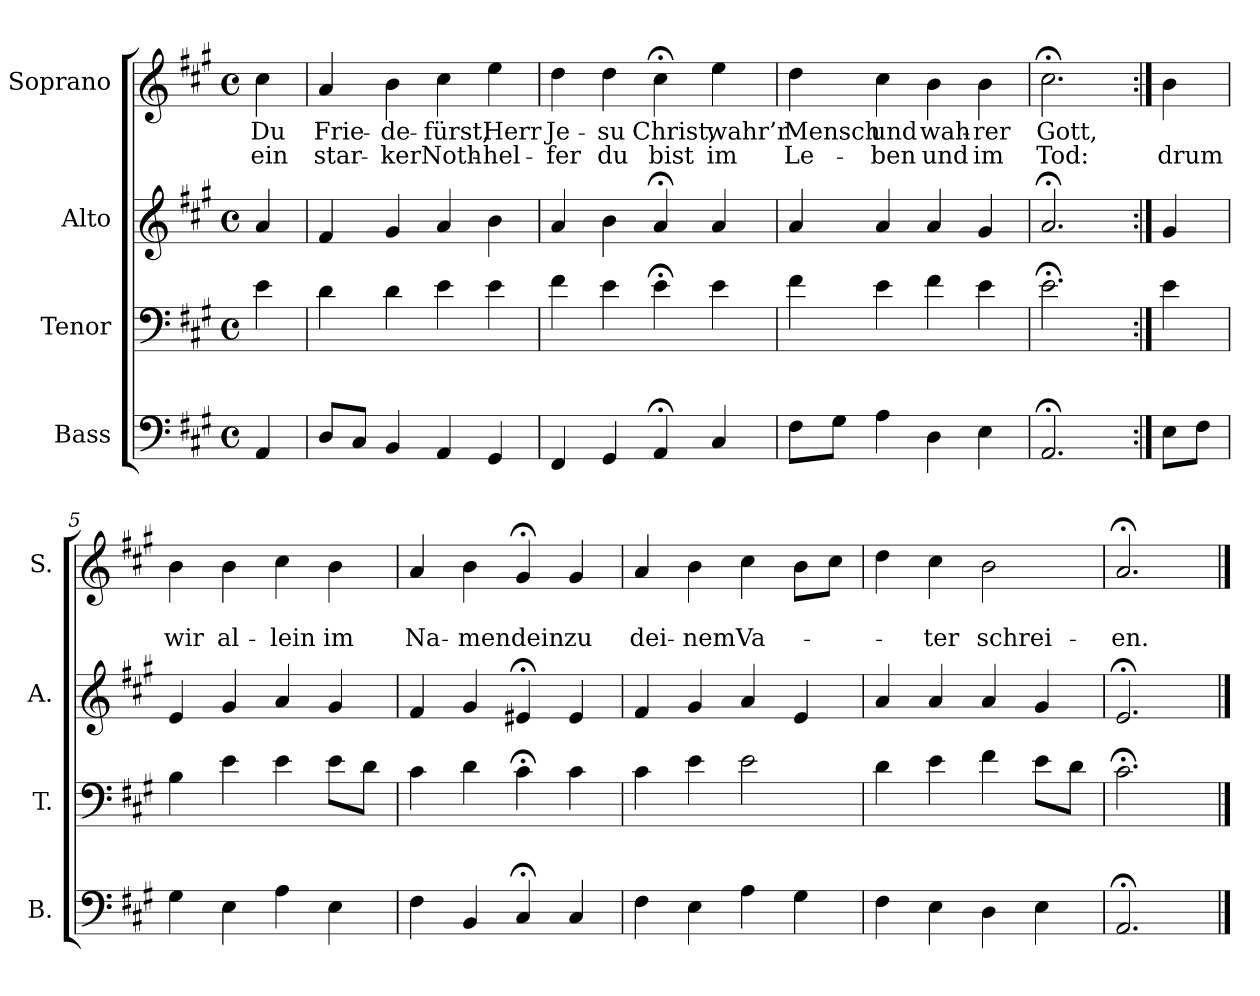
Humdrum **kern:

**kern	**kern	**kern	**kern	**text	**text
*part4	*part3	*part2	*part1	*part1	*part1
*staff4	*staff3	*staff2	*staff1	*staff1	*staff1
*I"Bass	*I"Tenor	*I"Alto	*I"Soprano	*	*
*I'B.	*I'T.	*I'A.	*I'S.	*	*
*clefF4	*clefF4	*clefG2	*clefG2	*	*
*k[f#c#g#]	*k[f#c#g#]	*k[f#c#g#]	*k[f#c#g#]	*	*
*A:	*A:	*A:	*A:	*	*
*M4/4	*M4/4	*M4/4	*M4/4	*	*
*met(c)	*met(c)	*met(c)	*met(c)	*	*
=	=	=	=	=	=
4AA/	4e\	4a/	4cc#\	Du	ein
=1	=1	=1	=1	=1	=1
8D/L	4d\	4f#/	4a/	Frie-	star-
8C#/J	.	.	.	.	.
4BB/	4d\	4g#/	4b\	-de-	-ker
4AA/	4e\	4a/	4cc#\	-fürst,	Noth-
4GG#/	4e\	4b\	4ee\	Herr	-hel-
=2	=2	=2	=2	=2	=2
4FF#/	4f#\	4a/	4dd\	Je-	-fer
4GG#/	4e\	4b\	4dd\	-su	du
4AA;</	4e;<\	4a;</	4cc#;<\	Christ,	bist
4C#/	4e\	4a/	4ee\	wahr’r	im
=3	=3	=3	=3	=3	=3
8F#\L	4f#\	4a/	4dd\	Mensch	Le-
8G#\J	.	.	.	.	.
4A\	4e\	4a/	4cc#\	und	-ben
4D\	4f#\	4a/	4b\	wah-	und
4E\	4e\	4g#/	4b\	-rer	im
=4	=4	=4	=4	=4	=4
2.AA;</	2.e;<\	2.a;</	2.cc#;<\	Gott,	Tod:
!!LO:LB:g=z
=4a:|!	=4a:|!	=4a:|!	=4a:|!	=4a:|!	=4a:|!
8E\L	4e\	4g#/	4b\	.	drum
8F#\J	.	.	.	.	.
=5	=5	=5	=5	=5	=5
4G#\	4B\	4e/	4b\	.	wir
4E\	4e\	4g#/	4b\	.	al-
4A\	4e\	4a/	4cc#\	.	-lein
4E\	8e\L	4g#/	4b\	.	im
.	8d\J	.	.	.	.
=6	=6	=6	=6	=6	=6
4F#\	4c#\	4f#/	4a/	.	Na-
4BB/	4d\	4g#/	4b\	.	-men
4C#;</	4c#;<\	4e#X;</	4g#;</	.	dein
4C#/	4c#\	4e#/	4g#/	.	zu
=7	=7	=7	=7	=7	=7
4F#\	4c#\	4f#/	4a/	.	dei-
4E\	4e\	4g#/	4b\	.	-nem
4A\	2e\	4a/	4cc#\	.	Va-
4G#\	.	4e/	8b\L	.	.
.	.	.	8cc#\J	.	.
=8	=8	=8	=8	=8	=8
4F#\	4d\	4a/	4dd\	.	.
4E\	4e\	4a/	4cc#\	.	-ter
4D\	4f#\	4a/	2b\	.	schrei-
4E\	8e\L	4g#/	.	.	.
.	8d\J	.	.	.	.
=9	=9	=9	=9	=9	=9
2.AA;</	2.c#;<\	2.e;</	2.a;</	.	-en.
==	==	==	==	==	==
*-	*-	*-	*-	*-	*-
